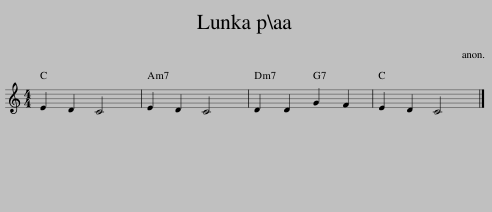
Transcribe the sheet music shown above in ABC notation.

X:1
L:1/8
M:4/4
I:linebreak $
K:C
V:1 treble
V:1
 E2 D2 C4 | E2 D2 C4 | D2 D2 G2 F2 | E2 D2 C4 |] %4
